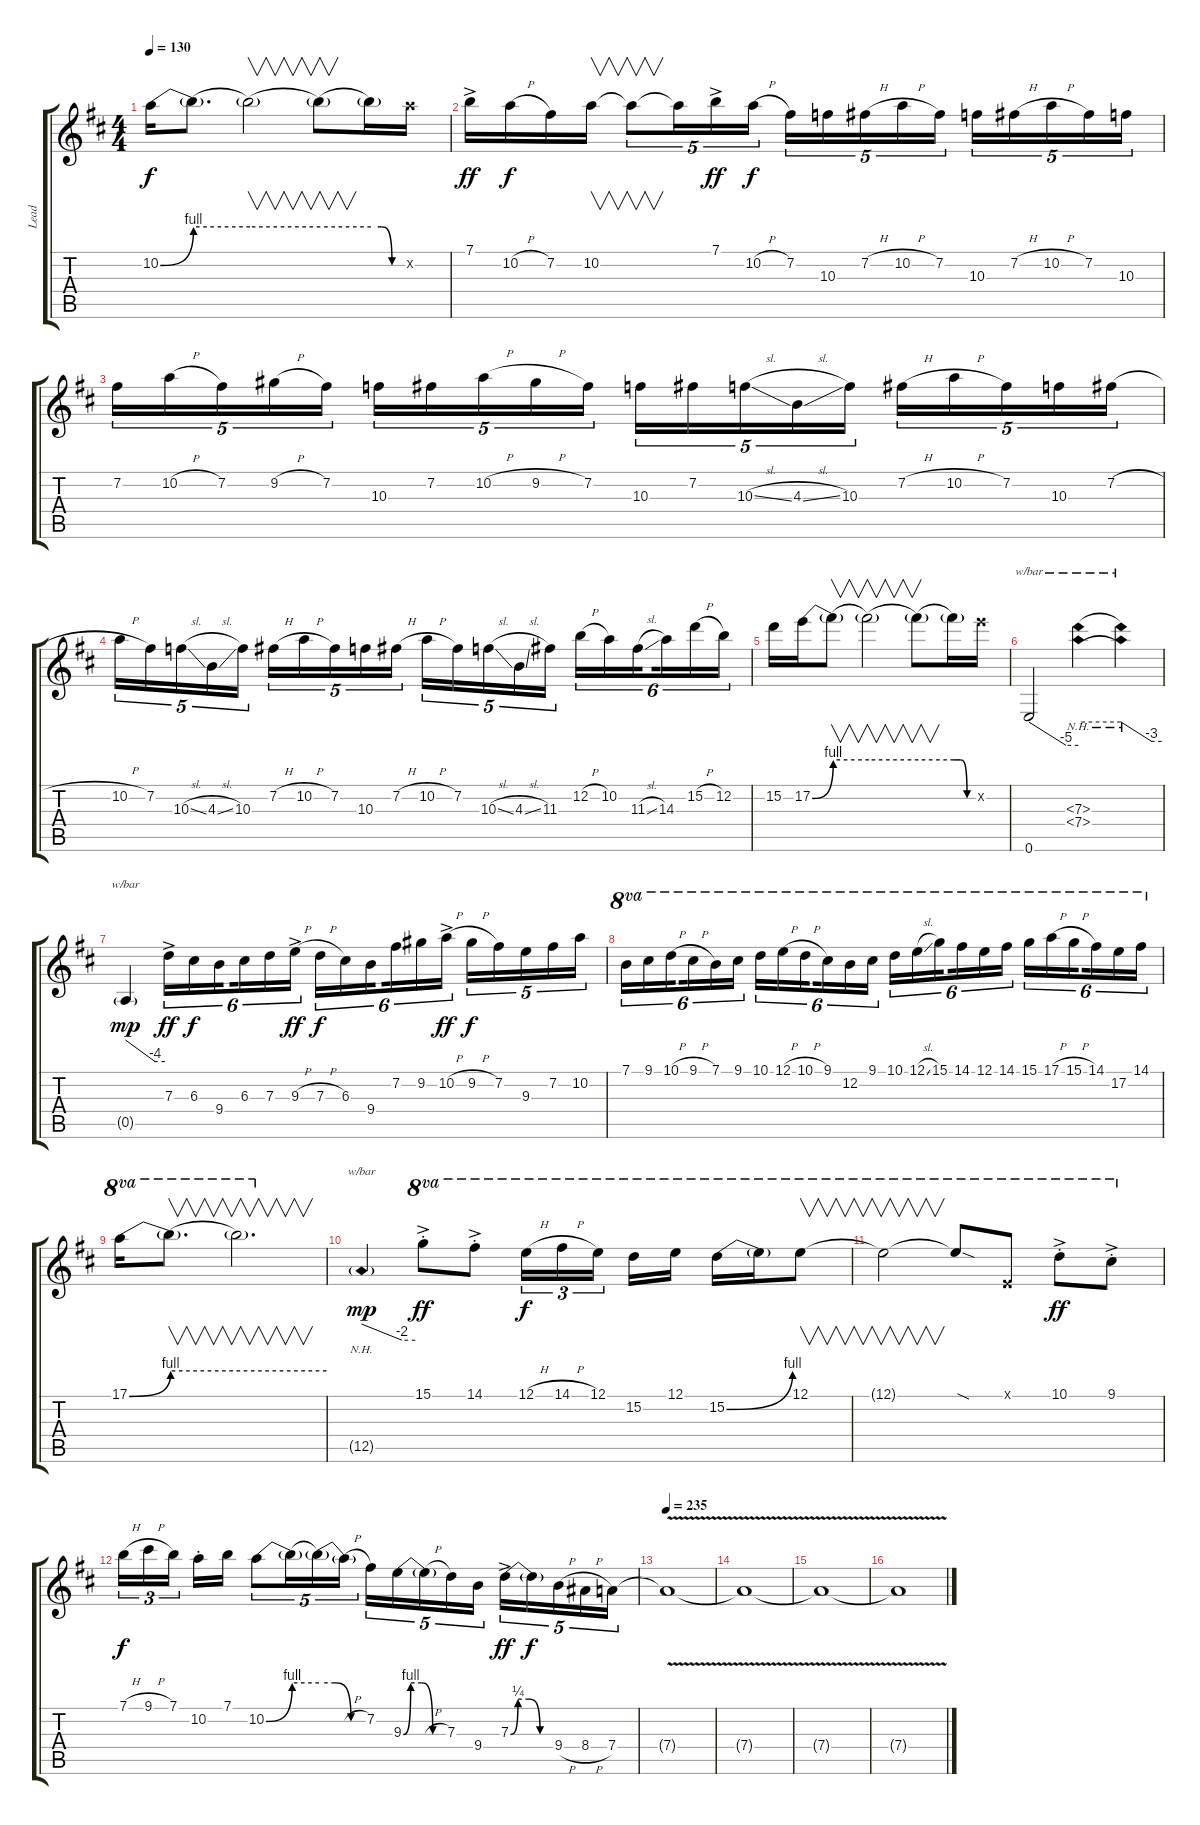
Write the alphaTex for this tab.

\track ("Lead" "Lead") {instrument acousticguitarsteel}
\staff {score tabs}
\tuning (E4 B3 G3 D3 A2 E2) {hide}
\ts (4 4)
\tempo 130
\clef g2
\ks d
10.2{be (bend 0 0 60 4)}.16{dy f instrument acousticguitarsteel} 10.2{be (hold 0 4 60 4) t}.8{d} 10.2{be (hold 0 4 60 4) t}.2{v} 10.2{be (hold 0 4 60 4) t}.8{v} 10.2{be (custom 0 4 20 4 40 0 60 0) t}.16 10.2{x}.16 |
7.1{ac}.16{dy ff} 10.2{h}.16{dy f} 7.2.16 10.2.16{v} 10.2{t}.8{v tu (5 4)} 10.2{t}.16{tu (5 4)} 7.1{ac}.16{tu (5 4) dy ff} 10.2{h}.16{tu (5 4) dy f} 7.2.16{tu (5 4)} 10.3.16{tu (5 4)} 7.2{h}.16{tu (5 4)} 10.2{h}.16{tu (5 4)} 7.2.16{tu (5 4)} 10.3.16{tu (5 4)} 7.2{h}.16{tu (5 4)} 10.2{h}.16{tu (5 4)} 7.2.16{tu (5 4)} 10.3.16{tu (5 4)} |
7.2.16{tu (5 4)} 10.2{h}.16{tu (5 4)} 7.2.16{tu (5 4)} 9.2{h}.16{tu (5 4)} 7.2.16{tu (5 4)} 10.3.16{tu (5 4)} 7.2.16{tu (5 4)} 10.2{h}.16{tu (5 4)} 9.2{h}.16{tu (5 4)} 7.2.16{tu (5 4)} 10.3.16{tu (5 4)} 7.2.16{tu (5 4)} 10.3{sl}.16{tu (5 4)} 4.3{sl}.16{tu (5 4)} 10.3.16{tu (5 4)} 7.2{h}.16{tu (5 4)} 10.2{h}.16{tu (5 4)} 7.2.16{tu (5 4)} 10.3.16{tu (5 4)} 7.2{h}.16{tu (5 4)} |
10.2{h}.16{tu (5 4)} 7.2.16{tu (5 4)} 10.3{sl}.16{tu (5 4)} 4.3{sl}.16{tu (5 4)} 10.3.16{tu (5 4)} 7.2{h}.16{tu (5 4)} 10.2{h}.16{tu (5 4)} 7.2.16{tu (5 4)} 10.3.16{tu (5 4)} 7.2{h}.16{tu (5 4)} 10.2{h}.16{tu (5 4)} 7.2.16{tu (5 4)} 10.3{sl}.16{tu (5 4)} 4.3{sl}.16{tu (5 4)} 11.3.16{tu (5 4)} 12.2{h}.16{tu (6 4)} 10.2.16{tu (6 4)} 11.3{sl}.16{tu (6 4) beam splitsecondary} 14.3.16{tu (6 4)} 15.2{h}.16{tu (6 4)} 12.2.16{tu (6 4)} |
15.2.16 17.2{be (bend 0 0 60 4)}.16 17.2{be (hold 0 4 60 4) t}.8{v} 17.2{be (hold 0 4 60 4) t}.2{v} 17.2{be (hold 0 4 60 4) t}.8{v} 17.2{be (custom 0 4 20 4 40 0 60 0) t}.16 17.2{x}.16 |
0.6.2{tbe (custom default 0 0 45 -20 60 -20)} (7.3{nh} 7.4{nh}).4{tbe (hold default 0 0 60 0)} (7.3{nh t} 7.4{nh t}).4{tbe (custom default 0 0 45 -12 60 -12)} |
0.5{g}.4{tbe (custom default 0 0 45 -16 60 -16) dy mp} 7.3{ac}.16{tu (6 4) dy ff} 6.3.16{tu (6 4) dy f} 9.4.16{tu (6 4) beam splitsecondary} 6.3.16{tu (6 4)} 7.3.16{tu (6 4)} 9.3{h ac}.16{tu (6 4) dy ff} 7.3{h}.16{tu (6 4) dy f} 6.3.16{tu (6 4)} 9.4.16{tu (6 4) beam splitsecondary} 7.2.16{tu (6 4)} 9.2.16{tu (6 4)} 10.2{h ac}.16{tu (6 4) dy ff} 9.2{h}.16{tu (5 4) dy f} 7.2.16{tu (5 4)} 9.3.16{tu (5 4)} 7.2.16{tu (5 4)} 10.2.16{tu (5 4)} |
7.1.16{tu (6 4) ot 8va} 9.1.16{tu (6 4) ot 8va} 10.1{h}.16{tu (6 4) ot 8va beam splitsecondary} 9.1{h}.16{tu (6 4) ot 8va} 7.1.16{tu (6 4) ot 8va} 9.1.16{tu (6 4) ot 8va} 10.1.16{tu (6 4) ot 8va} 12.1{h}.16{tu (6 4) ot 8va} 10.1{h}.16{tu (6 4) ot 8va beam splitsecondary} 9.1.16{tu (6 4) ot 8va} 12.2.16{tu (6 4) ot 8va} 9.1.16{tu (6 4) ot 8va} 10.1.16{tu (6 4) ot 8va} 12.1{sl}.16{tu (6 4) ot 8va} 15.1.16{tu (6 4) ot 8va beam splitsecondary} 14.1.16{tu (6 4) ot 8va} 12.1.16{tu (6 4) ot 8va} 14.1.16{tu (6 4) ot 8va} 15.1.16{tu (6 4) ot 8va} 17.1{h}.16{tu (6 4) ot 8va} 15.1{h}.16{tu (6 4) ot 8va beam splitsecondary} 14.1.16{tu (6 4) ot 8va} 17.2.16{tu (6 4) ot 8va} 14.1.16{tu (6 4) ot 8va} |
17.1{be (bend 0 0 60 4)}.16{ot 8va} 17.1{be (hold 0 4 60 4) t}.8{v d ot 8va} 17.1{t}.2{v d ot 8va} |
12.5{nh g}.4{tbe (custom default 0 0 45 -8 60 -8) dy mp} 15.1{ac st}.8{ot 8va dy ff} 14.1{ac st}.8{ot 8va} 12.1{h}.16{tu (3 2) ot 8va dy f} 14.1{h}.16{tu (3 2) ot 8va} 12.1.16{tu (3 2) ot 8va beam splitsecondary} 15.2.16{ot 8va} 12.1.16{ot 8va} 15.2{be (bend 0 0 60 4)}.16{ot 8va} 15.2{t}.16{ot 8va} 12.1.8{v ot 8va} |
12.1{t}.2{v ot 8va} 12.1{sod t}.8{ot 8va} 0.1{x}.8{ot 8va} 10.1{ac st}.8{ot 8va dy ff} 9.1{ac st}.8{ot 8va} |
7.1{h}.16{tu (3 2) dy f} 9.1{h}.16{tu (3 2)} 7.1.16{tu (3 2) beam splitsecondary} 10.2{st}.16 7.1.16 10.2{be (bend 0 0 60 4)}.8{tu (5 4)} 10.2{be (hold 0 4 60 4) t}.16{tu (5 4)} 10.2{be (custom 0 4 20 4 40 0 60 0) t}.16{tu (5 4)} 10.2{h t}.16{tu (5 4)} 7.2.16{tu (5 4)} 9.3{be (custom 0 0 10 4 25 4 40 0 60 0)}.16{tu (5 4)} 9.3{h t}.16{tu (5 4)} 7.3.16{tu (5 4)} 9.4.16{tu (5 4)} 7.3{be (custom 0 0 10 1 25 1 40 0 60 0) ac}.16{tu (5 4) dy ff} 7.3{t}.16{tu (5 4) dy f} 9.4{h}.16{tu (5 4)} 8.4{h}.16{tu (5 4)} 7.4.16{tu (5 4)} |
\tempo 235
7.4{v t}.1 |
7.4{v t}.1 |
7.4{v t}.1 |
7.4{v t}.1
